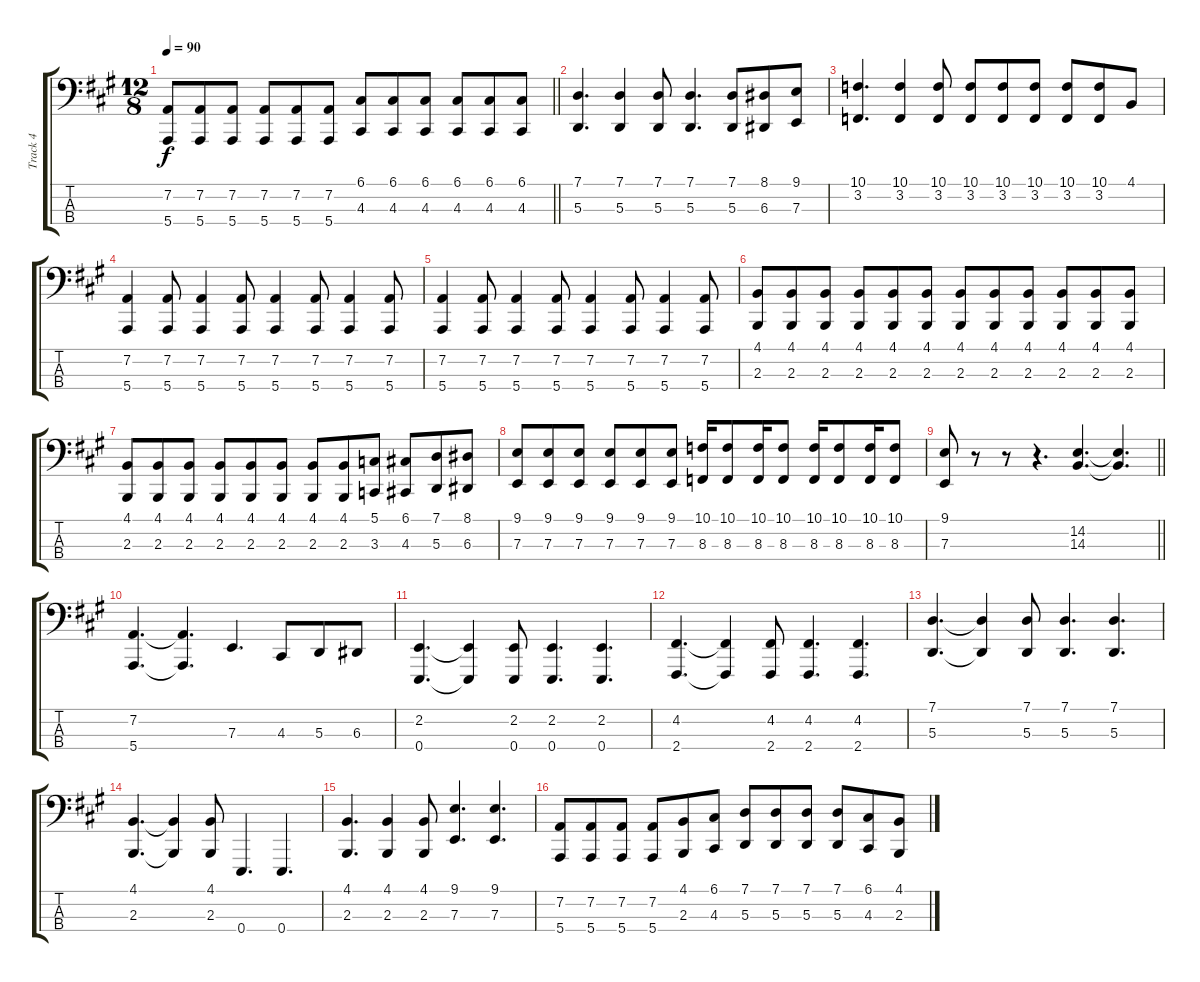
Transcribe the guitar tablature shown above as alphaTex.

\track ("Track 4" "Track 4") {instrument acousticgrandpiano}
\staff {score tabs}
\tuning (G2 D2 A1 E1) {hide}
\ts (12 8)
\tempo 90
\clef f4
\barLineRight lightlight
\ks a
(7.2 5.4).8{dy f} (7.2 5.4).8 (7.2 5.4).8 (7.2 5.4).8 (7.2 5.4).8 (7.2 5.4).8 (6.1 4.3).8 (6.1 4.3).8 (6.1 4.3).8 (6.1 4.3).8 (6.1 4.3).8 (6.1 4.3).8 |
(7.1 5.3).4{d} (7.1 5.3).4 (7.1 5.3).8 (7.1 5.3).4{d} (7.1 5.3).8 (8.1 6.3).8 (9.1 7.3).8 |
(10.1 3.2).4{d} (10.1 3.2).4 (10.1 3.2).8 (10.1 3.2).8 (10.1 3.2).8 (10.1 3.2).8 (10.1 3.2).8 (10.1 3.2).8 4.1.8 |
(7.2 5.4).4 (7.2 5.4).8 (7.2 5.4).4 (7.2 5.4).8 (7.2 5.4).4 (7.2 5.4).8 (7.2 5.4).4 (7.2 5.4).8 |
(7.2 5.4).4 (7.2 5.4).8 (7.2 5.4).4 (7.2 5.4).8 (7.2 5.4).4 (7.2 5.4).8 (7.2 5.4).4 (7.2 5.4).8 |
(4.1 2.3).8 (4.1 2.3).8 (4.1 2.3).8 (4.1 2.3).8 (4.1 2.3).8 (4.1 2.3).8 (4.1 2.3).8 (4.1 2.3).8 (4.1 2.3).8 (4.1 2.3).8 (4.1 2.3).8 (4.1 2.3).8 |
(4.1 2.3).8 (4.1 2.3).8 (4.1 2.3).8 (4.1 2.3).8 (4.1 2.3).8 (4.1 2.3).8 (4.1 2.3).8 (4.1 2.3).8 (5.1 3.3).8 (6.1 4.3).8 (7.1 5.3).8 (8.1 6.3).8 |
(9.1 7.3).8 (9.1 7.3).8 (9.1 7.3).8 (9.1 7.3).8 (9.1 7.3).8 (9.1 7.3).8 (10.1 8.3).16 (10.1 8.3).8 (10.1 8.3).16 (10.1 8.3).8 (10.1 8.3).16 (10.1 8.3).8 (10.1 8.3).16 (10.1 8.3).8 |
\barLineRight lightlight
(9.1 7.3).8 r.8 r.8 r.4{d} (14.2 14.3).4{d} (14.2{t} 14.3{t}).4{d} |
(7.2 5.4).4{d} (7.2{t} 5.4{t}).4{d} 7.3.4{d} 4.3.8 5.3.8 6.3.8 |
(2.2 0.4).4{d} (2.2{t} 0.4{t}).4 (2.2 0.4).8 (2.2 0.4).4{d} (2.2 0.4).4{d} |
(4.2 2.4).4{d} (4.2{t} 2.4{t}).4 (4.2 2.4).8 (4.2 2.4).4{d} (4.2 2.4).4{d} |
(7.1 5.3).4{d} (7.1{t} 5.3{t}).4 (7.1 5.3).8 (7.1 5.3).4{d} (7.1 5.3).4{d} |
(4.1 2.3).4{d} (4.1{t} 2.3{t}).4 (4.1 2.3).8 0.4.4{d} 0.4.4{d} |
(4.1 2.3).4{d} (4.1 2.3).4 (4.1 2.3).8 (9.1 7.3).4{d} (9.1 7.3).4{d} |
(7.2 5.4).8 (7.2 5.4).8 (7.2 5.4).8 (7.2 5.4).8 (4.1 2.3).8 (6.1 4.3).8 (7.1 5.3).8 (7.1 5.3).8 (7.1 5.3).8 (7.1 5.3).8 (6.1 4.3).8 (4.1 2.3).8
